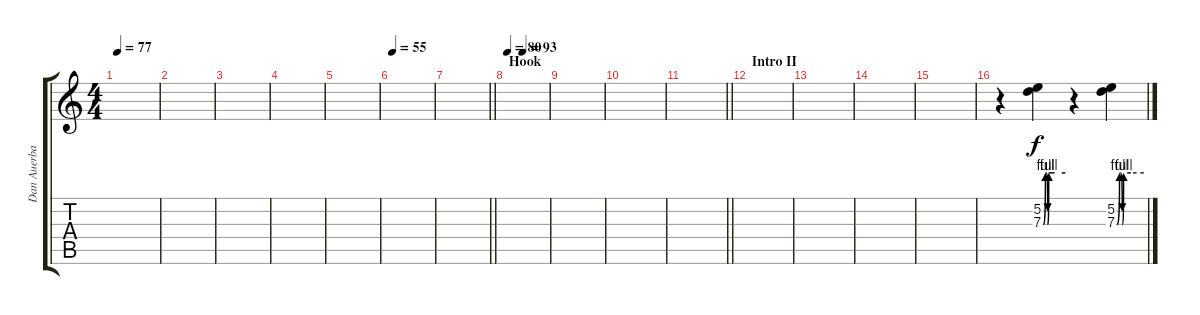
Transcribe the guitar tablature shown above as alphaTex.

\track ("Dan Auerbach [Guitar III]" "Dan Auerba") {instrument overdrivenguitar}
\staff {score tabs}
\tuning (E4 B3 G3 D3 A2 E2) {hide}
\ts (4 4)
\tempo 77
\clef g2
\ks c
|
|
|
|
|
\tempo 55
|
\barLineRight lightlight
|
\section ("" "Hook")
\tempo 80
\tempo (93 0.375)
|
|
|
\barLineRight lightlight
|
\section ("" "Intro II")
|
|
|
|
r.4 (5.2 7.3{be (custom 0 0 6 4 8 4 12 0 15 4 31 4 60 4)}).4 r.4 (5.2 7.3{be (custom 0 0 6 4 8 4 12 0 15 4 31 4 60 4)}).4
